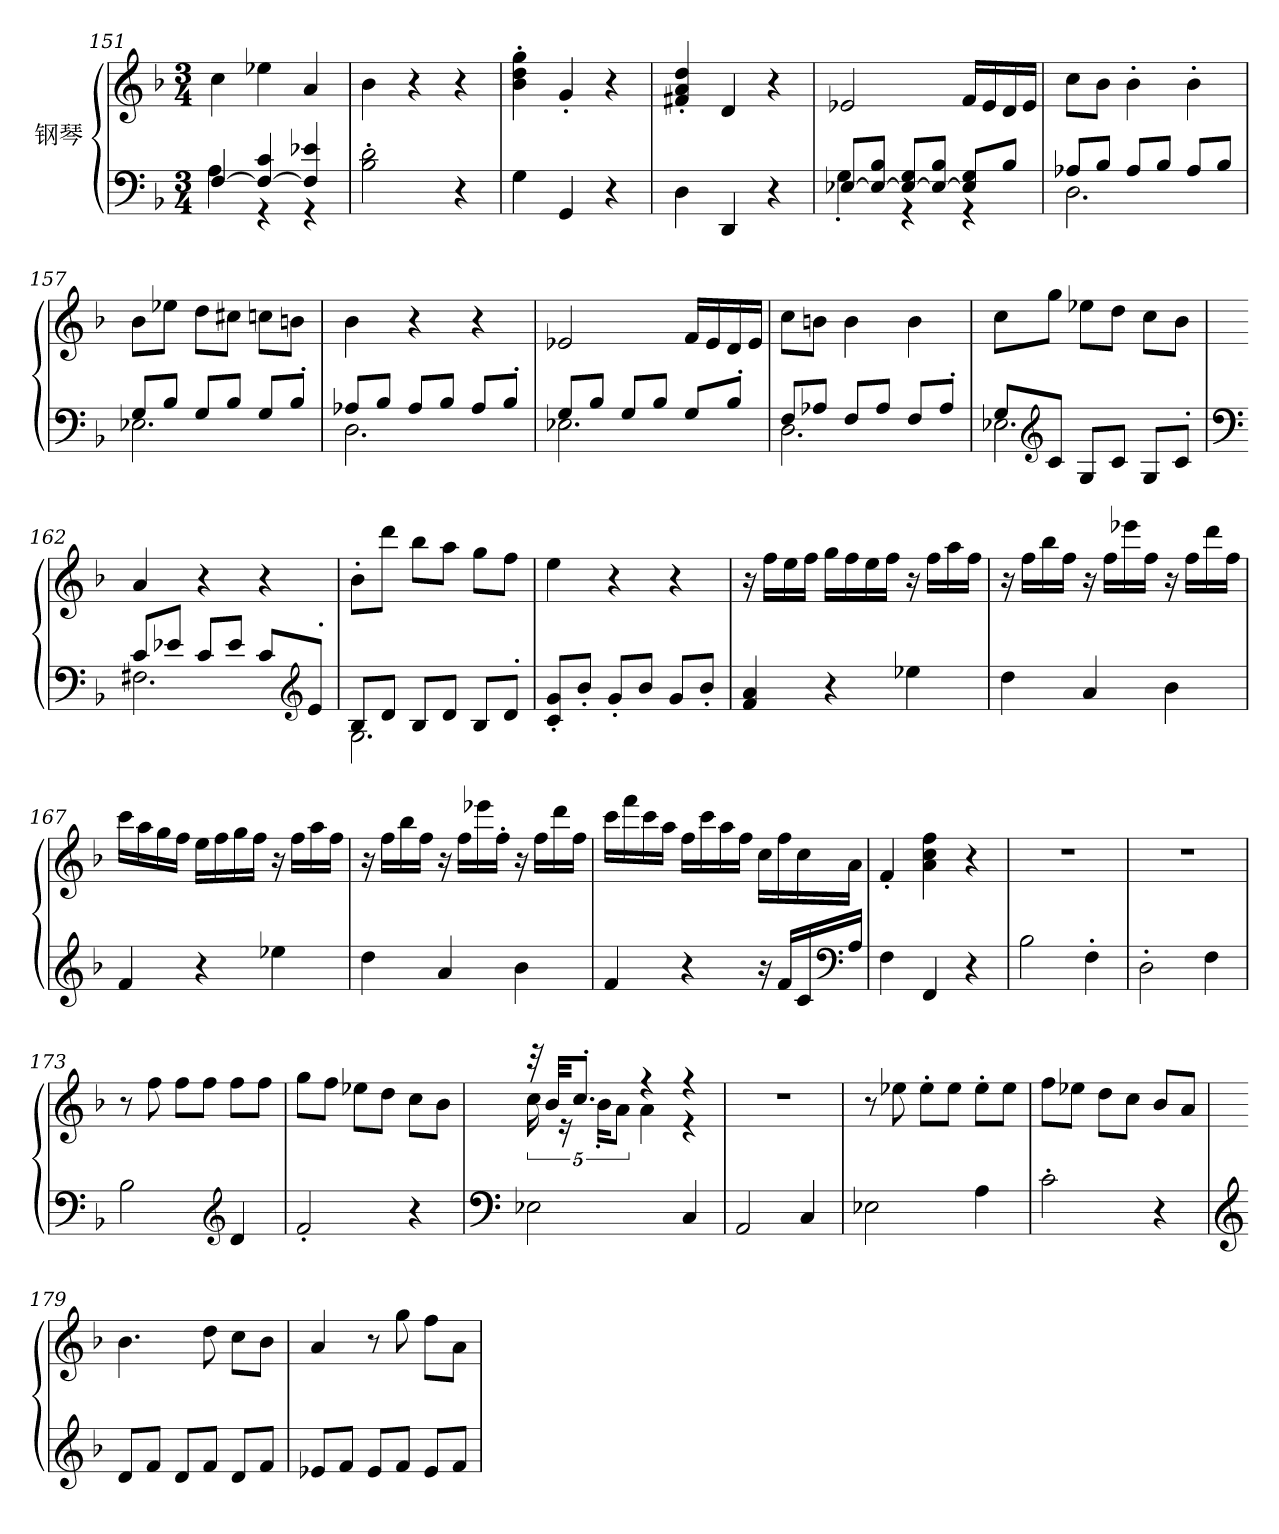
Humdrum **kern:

**kern	**kern
*part2	*part1
*staff2	*staff1
*I"钢琴	*I"钢琴
*clefF4	*clefG2
*k[b-]	*k[b-]
*M3/4	*M3/4
=151	=151
*^	*
[4F/	4A\	4cc\
4F/_ 4c/	4r	4ee-X\
4F/] 4e-X/	4r	4a/
*v	*v	*
=152	=152
2B-\' 2d\'	4b-\
.	4r
4r	4r
=153	=153
4G\	4b-\' 4dd\' 4gg\'
4GG/	4g'/
4r	4r
=154	=154
4D\	4f#X/' 4a/' 4dd/'
4DD/	4d/
4r	4r
!!LO:LB:g=z
=155	=155
*^	*
[8E-X/L	4G'\	2e-X/
8E-/_ 8B-/J	.	.
8E-/_ 8G/L	4r	.
8E-/_ 8B-/J	.	.
8E-/] 8G/L	4r	16f/LL
.	.	16e-/
8B-/J	.	16d/
.	.	16e-/JJ
=156	=156	=156
8A-X/L	2.D\	8cc\L
8B-/J	.	8b-\J
8A-/L	.	4b-'\
8B-/J	.	.
8A-/L	.	4b-'\
8B-/J	.	.
=157	=157	=157
8G/L	2.E-X\	8b-\L
8B-/J	.	8ee-X\J
8G/L	.	8dd\L
8B-/J	.	8cc#X\J
8G/L	.	8ccn\L
8B-'/J	.	8bn\J
=158	=158	=158
8A-X/L	2.D\	4b-\
8B-/J	.	.
8A-/L	.	4r
8B-/J	.	.
8A-/L	.	4r
8B-'/J	.	.
!!LO:LB:g=z
=159	=159	=159
8G/L	2.E-X\	2e-X/
8B-/J	.	.
8G/L	.	.
8B-/J	.	.
8G/L	.	16f/LL
.	.	16e-/
8B-'/J	.	16d/
.	.	16e-/JJ
=160	=160	=160
8F/L	2.D\	8cc\L
8A-X/J	.	8bn\J
8F/L	.	4b\
8A-/J	.	.
8F/L	.	4b\
8A-'/J	.	.
=161	=161	=161
8G/L	2.E-X\	8cc\L
*clefG2	*	*
8c/J	.	8gg\J
8G/L	.	8ee-X\L
8c/J	.	8dd\J
8G/L	.	8cc\L
8c'/J	.	8b-\J
=162	=162	=162
*clefF4	*	*
8c/L	2.F#X\	4a/
8e-X/J	.	.
8c/L	.	4r
8e-/J	.	.
8c/L	.	4r
*clefG2	*	*
8e-'/J	.	.
!!LO:LB:g=z
=163	=163	=163
8B-/L	2.G\	8b-'\L
8d/J	.	8ddd\J
8B-/L	.	8bb-\L
8d/J	.	8aa\J
8B-/L	.	8gg\L
8d'/J	.	8ff\J
*v	*v	*
=164	=164
8c/' 8g/'L	4ee\
8b-'/J	.
8g'/L	4r
8b-/J	.
8g/L	4r
8b-'/J	.
=165	=165
4f/ 4a/	16r
.	16ff\LL
.	16ee\
.	16ff\JJ
4r	16gg\LL
.	16ff\
.	16ee\
.	16ff\JJ
4ee-X\	16r
.	16ff\LL
.	16aa\
.	16ff\JJ
=166	=166
4dd\	16r
.	16ff\LL
.	16bb-\
.	16ff\JJ
4a/	16r
.	16ff\LL
.	16eee-X\
.	16ff\JJ
4b-\	16r
.	16ff\LL
.	16ddd\
.	16ff\JJ
!!LO:PB:g=z
=167	=167
4f/	16ccc\LL
.	16aa\
.	16gg\
.	16ff\JJ
4r	16ee\LL
.	16ff\
.	16gg\
.	16ff\JJ
4ee-X\	16r
.	16ff\LL
.	16aa\
.	16ff\JJ
=168	=168
4dd\	16r
.	16ff\LL
.	16bb-\
.	16ff\JJ
4a/	16r
.	16ff\LL
.	16eee-X\
.	16ff'\JJ
4b-\	16r
.	16ff\LL
.	16ddd\
.	16ff\JJ
=169	=169
4f/	16ccc\LL
.	16fff\
.	16ccc\
.	16aa\JJ
4r	16ff\LL
.	16ccc\
.	16aa\
.	16ff\JJ
16r	16cc\LL
16f/LL	16ff\
16c/	16cc\
*clefF4	*
16A/JJ	16a\JJ
!!LO:LB:g=z
=170	=170
4F\	4f'/
4FF/	4a\ 4cc\ 4ff\
4r	4r
=171	=171
2B-\	2.r
4F'\	.
=172	=172
2D'\	2.r
4F\	.
=173	=173
2B-\	8r
.	8ff\
.	8ff\L
.	8ff\J
*clefG2	*
4d/	8ff\L
.	8ff\J
=174	=174
2f'/	8gg\L
.	8ff\J
.	8ee-X\L
.	8dd\J
4r	8cc\L
.	8b-\J
=175	=175
*clefF4	*
*	*^
2E-X\	32r	20cc\
.	32b-/KKL	.
.	.	20r
.	8.cc'/J	.
.	.	20b-'\KL
.	.	10a\J
.	4r	4a\
4C/	4r	4r
*	*v	*v
=176	=176
2AA/	2.r
4C/	.
!!LO:LB:g=z
=177	=177
2E-X\	8r
.	8ee-X\
.	8ee-'\L
.	8ee-\J
4A\	8ee-'\L
.	8ee-\J
=178	=178
2c'\	8ff\L
.	8ee-X\J
.	8dd\L
.	8cc\J
4r	8b-/L
.	8a/J
=179	=179
*clefG2	*
8d/L	4.b-\
8f/J	.
8d/L	.
8f/J	8dd\
8d/L	8cc\L
8f/J	8b-\J
=180	=180
8e-X/L	4a/
8f/J	.
8e-/L	8r
8f/J	8gg\
8e-/L	8ff\L
8f/J	8a\J
=	=
*-	*-
